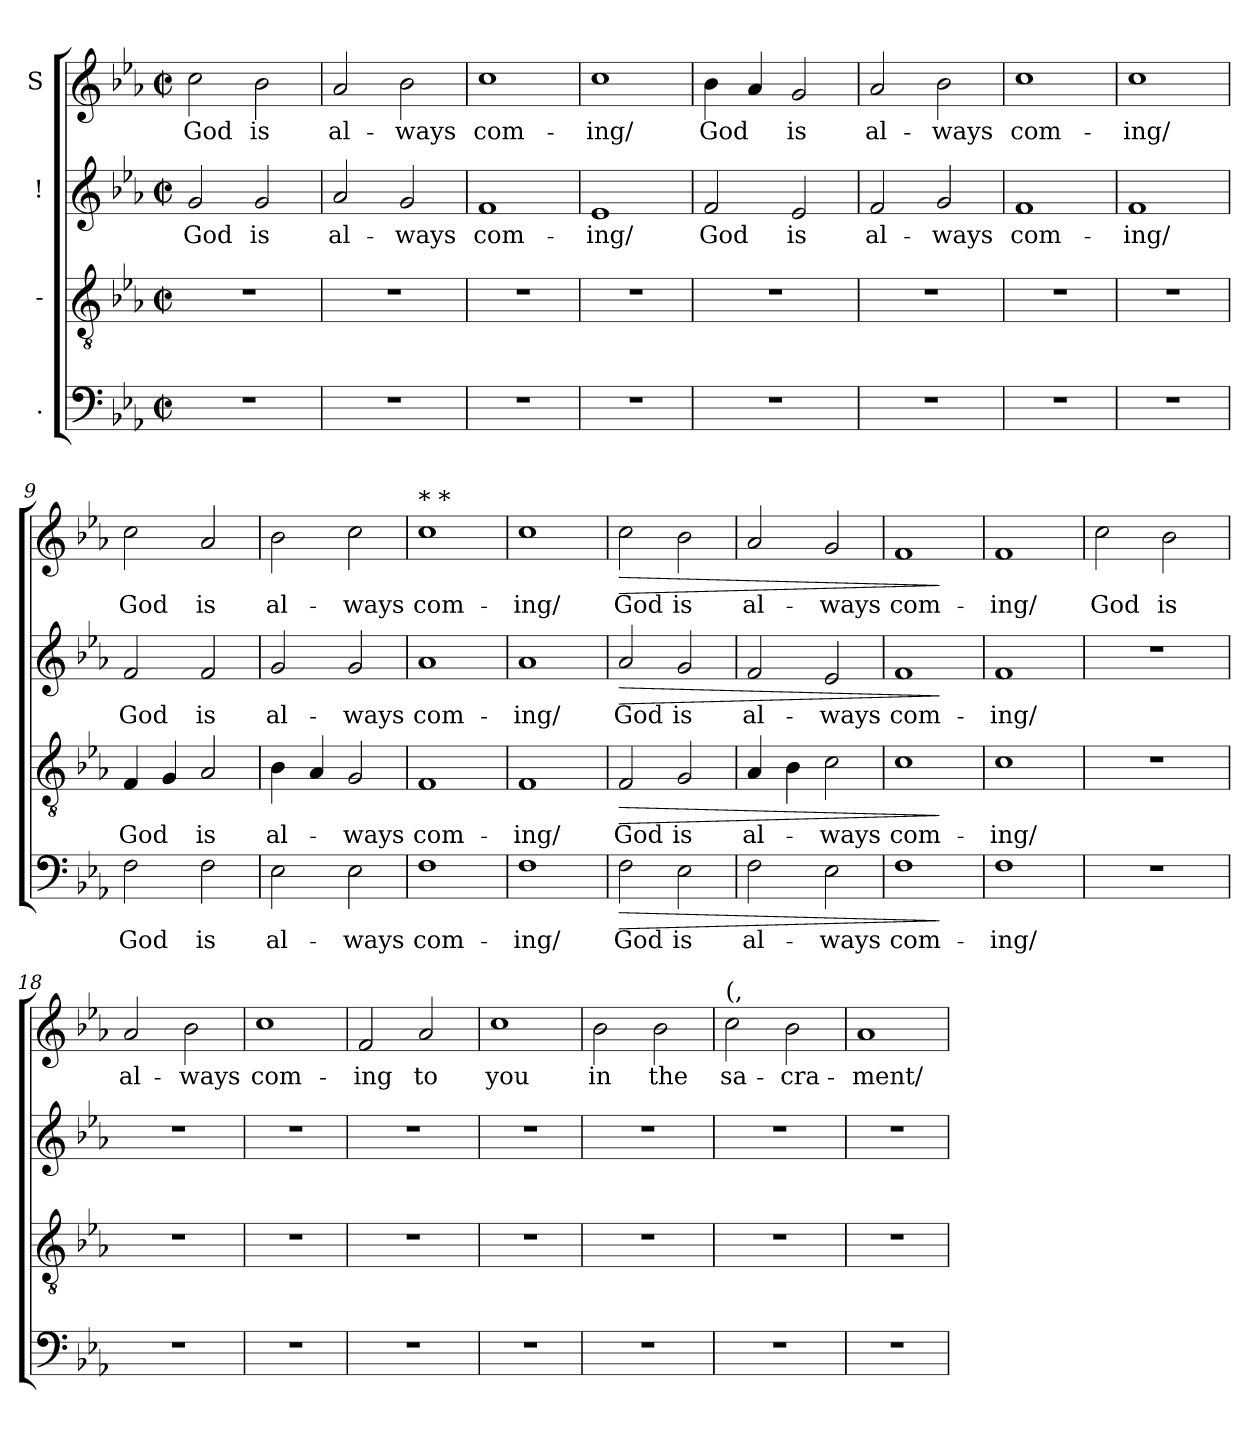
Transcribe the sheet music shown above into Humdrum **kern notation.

**kern	**text	**dynam	**kern	**text	**dynam	**kern	**text	**dynam	**kern	**text	**dynam
*part4	*part4	*part4	*part3	*part3	*part3	*part2	*part2	*part2	*part1	*part1	*part1
*staff4	*staff4	*staff4	*staff3	*staff3	*staff3	*staff2	*staff2	*staff2	*staff1	*staff1	*staff1
*I".	*	*	*I"-	*	*	*I"!	*	*	*I"S	*	*
*clefF4	*	*	*clefGv2	*	*	*clefG2	*	*	*clefG2	*	*
*k[b-e-a-]	*	*	*k[b-e-a-]	*	*	*k[b-e-a-]	*	*	*k[b-e-a-]	*	*
*E-:	*	*	*E-:	*	*	*E-:	*	*	*E-:	*	*
*M2/2	*	*	*M2/2	*	*	*M2/2	*	*	*M2/2	*	*
*met(c|)	*	*	*met(c|)	*	*	*met(c|)	*	*	*met(c|)	*	*
=1	=1	=1	=1	=1	=1	=1	=1	=1	=1	=1	=1
!	!	!	!	!	!	!	!LO:LY:b	!	!	!LO:LY:b	!
1r	.	.	1r	.	.	2g/	God	.	2cc\	God	.
!	!	!	!	!	!	!	!LO:LY:b	!	!	!LO:LY:b	!
.	.	.	.	.	.	2g/	is	.	2b-\	is	.
=2	=2	=2	=2	=2	=2	=2	=2	=2	=2	=2	=2
!	!	!	!	!	!	!	!LO:LY:b	!	!	!LO:LY:b	!
1r	.	.	1r	.	.	2a-/	al-	.	2a-/	al-	.
!	!	!	!	!	!	!	!LO:LY:b	!	!	!LO:LY:b	!
.	.	.	.	.	.	2g/	-ways	.	2b-\	-ways	.
=3	=3	=3	=3	=3	=3	=3	=3	=3	=3	=3	=3
!	!	!	!	!	!	!	!LO:LY:b	!	!	!LO:LY:b	!
1r	.	.	1r	.	.	1f	com-	.	1cc	com-	.
=4	=4	=4	=4	=4	=4	=4	=4	=4	=4	=4	=4
!	!	!	!	!	!	!	!LO:LY:b	!	!	!LO:LY:b	!
1r	.	.	1r	.	.	1e-	-ing/	.	1cc	-ing/	.
=5	=5	=5	=5	=5	=5	=5	=5	=5	=5	=5	=5
!	!	!	!	!	!	!	!LO:LY:b	!	!	!LO:LY:b	!
1r	.	.	1r	.	.	2f/	God	.	4b-\	God	.
.	.	.	.	.	.	.	.	.	4a-/	.	.
!	!	!	!	!	!	!	!LO:LY:b	!	!	!LO:LY:b	!
.	.	.	.	.	.	2e-/	is	.	2g/	is	.
=6	=6	=6	=6	=6	=6	=6	=6	=6	=6	=6	=6
!	!	!	!	!	!	!	!LO:LY:b	!	!	!LO:LY:b	!
1r	.	.	1r	.	.	2f/	al-	.	2a-/	al-	.
!	!	!	!	!	!	!	!LO:LY:b	!	!	!LO:LY:b	!
.	.	.	.	.	.	2g/	-ways	.	2b-\	-ways	.
=7	=7	=7	=7	=7	=7	=7	=7	=7	=7	=7	=7
!	!	!	!	!	!	!	!LO:LY:b	!	!	!LO:LY:b	!
1r	.	.	1r	.	.	1f	com-	.	1cc	com-	.
=8	=8	=8	=8	=8	=8	=8	=8	=8	=8	=8	=8
!	!	!	!	!	!	!	!LO:LY:b	!	!	!LO:LY:b	!
1r	.	.	1r	.	.	1f	-ing/	.	1cc	-ing/	.
=9	=9	=9	=9	=9	=9	=9	=9	=9	=9	=9	=9
!	!LO:LY:b	!	!	!LO:LY:b	!	!	!LO:LY:b	!	!	!LO:LY:b	!
2F\	God	.	4F/	God	.	2f/	God	.	2cc\	God	.
.	.	.	4G/	.	.	.	.	.	.	.	.
!	!LO:LY:b	!	!	!LO:LY:b	!	!	!LO:LY:b	!	!	!LO:LY:b	!
2F\	is	.	2A-/	is	.	2f/	is	.	2a-/	is	.
=10	=10	=10	=10	=10	=10	=10	=10	=10	=10	=10	=10
!	!LO:LY:b	!	!	!LO:LY:b	!	!	!LO:LY:b	!	!	!LO:LY:b	!
2E-\	al-	.	4B-\	al-	.	2g/	al-	.	2b-\	al-	.
.	.	.	4A-/	.	.	.	.	.	.	.	.
!	!LO:LY:b	!	!	!LO:LY:b	!	!	!LO:LY:b	!	!	!LO:LY:b	!
2E-\	-ways	.	2G/	-ways	.	2g/	-ways	.	2cc\	-ways	.
!!LO:LB:g=z
=11	=11	=11	=11	=11	=11	=11	=11	=11	=11	=11	=11
!	!	!	!	!	!	!	!	!	!LO:TX:a:t=* *	!	!
!	!LO:LY:b	!	!	!LO:LY:b	!	!	!LO:LY:b	!	!	!LO:LY:b	!
1F	com-	.	1F	com-	.	1a-	com-	.	1cc	com-	.
=12	=12	=12	=12	=12	=12	=12	=12	=12	=12	=12	=12
!	!LO:LY:b	!	!	!LO:LY:b	!	!	!LO:LY:b	!	!	!LO:LY:b	!
1F	-ing/	.	1F	-ing/	.	1a-	-ing/	.	1cc	-ing/	.
=13	=13	=13	=13	=13	=13	=13	=13	=13	=13	=13	=13
!	!LO:LY:b	!LO:HP:b	!	!LO:LY:b	!LO:HP:b	!	!LO:LY:b	!LO:HP:b	!	!LO:LY:b	!LO:HP:b
2F\	God	>	2F/	God	>	2a-/	God	>	2cc\	God	>
!	!LO:LY:b	!	!	!LO:LY:b	!	!	!LO:LY:b	!	!	!LO:LY:b	!
2E-\	is	.	2G/	is	.	2g/	is	.	2b-\	is	.
=14	=14	=14	=14	=14	=14	=14	=14	=14	=14	=14	=14
!	!LO:LY:b	!	!	!LO:LY:b	!	!	!LO:LY:b	!	!	!LO:LY:b	!
2F\	al-	.	4A-/	al-	.	2f/	al-	.	2a-/	al-	.
.	.	.	4B-\	.	.	.	.	.	.	.	.
!	!LO:LY:b	!	!	!LO:LY:b	!	!	!LO:LY:b	!	!	!LO:LY:b	!
2E-\	-ways	.	2c\	-ways	.	2e-/	-ways	.	2g/	-ways	.
=15	=15	=15	=15	=15	=15	=15	=15	=15	=15	=15	=15
!	!LO:LY:b	!	!	!LO:LY:b	!	!	!LO:LY:b	!	!	!LO:LY:b	!
1F	com-	.	1c	com-	.	1f	com-	.	1f	com-	.
.	.	]	.	.	]	.	.	]	.	.	]
=16	=16	=16	=16	=16	=16	=16	=16	=16	=16	=16	=16
!	!LO:LY:b	!	!	!LO:LY:b	!	!	!LO:LY:b	!	!	!LO:LY:b	!
1F	-ing/	.	1c	-ing/	.	1f	-ing/	.	1f	-ing/	.
=17	=17	=17	=17	=17	=17	=17	=17	=17	=17	=17	=17
!	!	!	!	!	!	!	!	!	!	!LO:LY:b	!
*	*	*	*	*	*	*	*	*	*^	*	*
1r	.	.	1r	.	.	1r	.	.	2cc\	32ryy	God	.
.	.	.	.	.	.	.	.	.	.	2ryy	.	.
!	!	!	!	!	!	!	!	!	!	!	!LO:LY:b	!
.	.	.	.	.	.	.	.	.	2b-\	.	is	.
.	.	.	.	.	.	.	.	.	.	4...ryy	.	.
=18	=18	=18	=18	=18	=18	=18	=18	=18	=18	=18	=18	=18
!	!	!	!	!	!	!	!	!	!	!	!LO:LY:b	!
*	*	*	*	*	*	*	*	*	*v	*v	*	*
1r	.	.	1r	.	.	1r	.	.	2a-/	al-	.
!	!	!	!	!	!	!	!	!	!	!LO:LY:b	!
.	.	.	.	.	.	.	.	.	2b-\	-ways	.
=19	=19	=19	=19	=19	=19	=19	=19	=19	=19	=19	=19
!	!	!	!	!	!	!	!	!	!	!LO:LY:b	!
1r	.	.	1r	.	.	1r	.	.	1cc	com-	.
=20	=20	=20	=20	=20	=20	=20	=20	=20	=20	=20	=20
!	!	!	!	!	!	!	!	!	!	!LO:LY:b	!
1r	.	.	1r	.	.	1r	.	.	2f/	-ing	.
!	!	!	!	!	!	!	!	!	!	!LO:LY:b	!
.	.	.	.	.	.	.	.	.	2a-/	to	.
=21	=21	=21	=21	=21	=21	=21	=21	=21	=21	=21	=21
!	!	!	!	!	!	!	!	!	!	!LO:LY:b	!
1r	.	.	1r	.	.	1r	.	.	1cc	you	.
=22	=22	=22	=22	=22	=22	=22	=22	=22	=22	=22	=22
!	!	!	!	!	!	!	!	!	!	!LO:LY:b	!
1r	.	.	1r	.	.	1r	.	.	2b-\	in	.
!	!	!	!	!	!	!	!	!	!	!LO:LY:b	!
.	.	.	.	.	.	.	.	.	2b-\	the	.
!!LO:PB:g=z
=23	=23	=23	=23	=23	=23	=23	=23	=23	=23	=23	=23
!	!	!	!	!	!	!	!	!	!LO:TX:a:t=(,	!	!
!	!	!	!	!	!	!	!	!	!	!LO:LY:b	!
1r	.	.	1r	.	.	1r	.	.	2cc\	sa-	.
!	!	!	!	!	!	!	!	!	!	!LO:LY:b	!
.	.	.	.	.	.	.	.	.	2b-\	-cra-	.
=24	=24	=24	=24	=24	=24	=24	=24	=24	=24	=24	=24
!	!	!	!	!	!	!	!	!	!	!LO:LY:b	!
1r	.	.	1r	.	.	1r	.	.	1a-	-ment/	.
=	=	=	=	=	=	=	=	=	=	=	=
*-	*-	*-	*-	*-	*-	*-	*-	*-	*-	*-	*-
